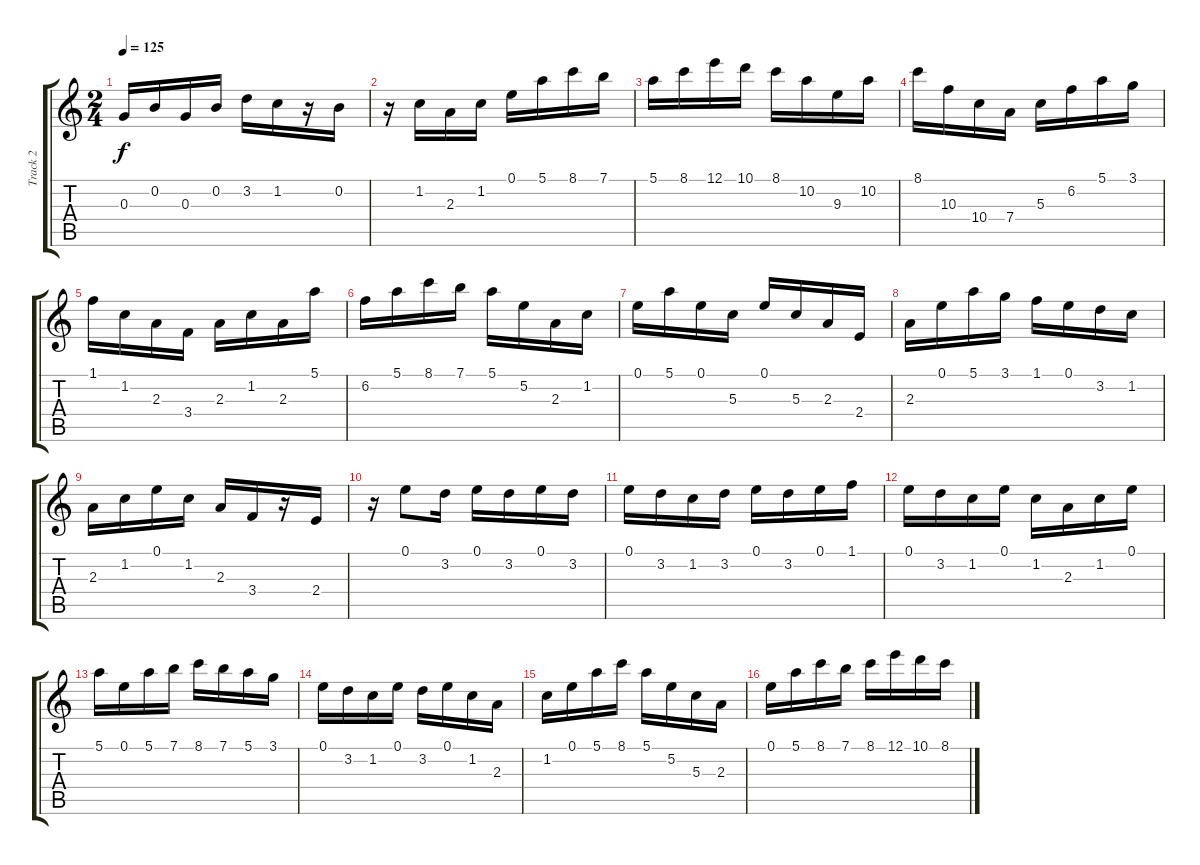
\track ("Track 2" "Track 2") {instrument slapbass1}
\staff {score tabs}
\tuning (E4 B3 G3 D3 A2 E2) {hide}
\ts (2 4)
\tempo 125
\clef g2
\ks c
0.3.16{dy f} 0.2.16 0.3.16 0.2.16 3.2.16 1.2.16 r.16 0.2.16 |
r.16 1.2.16 2.3.16 1.2.16 0.1.16 5.1.16 8.1.16 7.1.16 |
5.1.16 8.1.16 12.1.16 10.1.16 8.1.16 10.2.16 9.3.16 10.2.16 |
8.1.16 10.3.16 10.4.16 7.4.16 5.3.16 6.2.16 5.1.16 3.1.16 |
1.1.16 1.2.16 2.3.16 3.4.16 2.3.16 1.2.16 2.3.16 5.1.16 |
6.2.16 5.1.16 8.1.16 7.1.16 5.1.16 5.2.16 2.3.16 1.2.16 |
0.1.16 5.1.16 0.1.16 5.3.16 0.1.16 5.3.16 2.3.16 2.4.16 |
2.3.16 0.1.16 5.1.16 3.1.16 1.1.16 0.1.16 3.2.16 1.2.16 |
2.3.16 1.2.16 0.1.16 1.2.16 2.3.16 3.4.16 r.16 2.4.16 |
r.16 0.1.8 3.2.16 0.1.16 3.2.16 0.1.16 3.2.16 |
0.1.16 3.2.16 1.2.16 3.2.16 0.1.16 3.2.16 0.1.16 1.1.16 |
0.1.16 3.2.16 1.2.16 0.1.16 1.2.16 2.3.16 1.2.16 0.1.16 |
5.1.16 0.1.16 5.1.16 7.1.16 8.1.16 7.1.16 5.1.16 3.1.16 |
0.1.16 3.2.16 1.2.16 0.1.16 3.2.16 0.1.16 1.2.16 2.3.16 |
1.2.16 0.1.16 5.1.16 8.1.16 5.1.16 5.2.16 5.3.16 2.3.16 |
0.1.16 5.1.16 8.1.16 7.1.16 8.1.16 12.1.16 10.1.16 8.1.16
